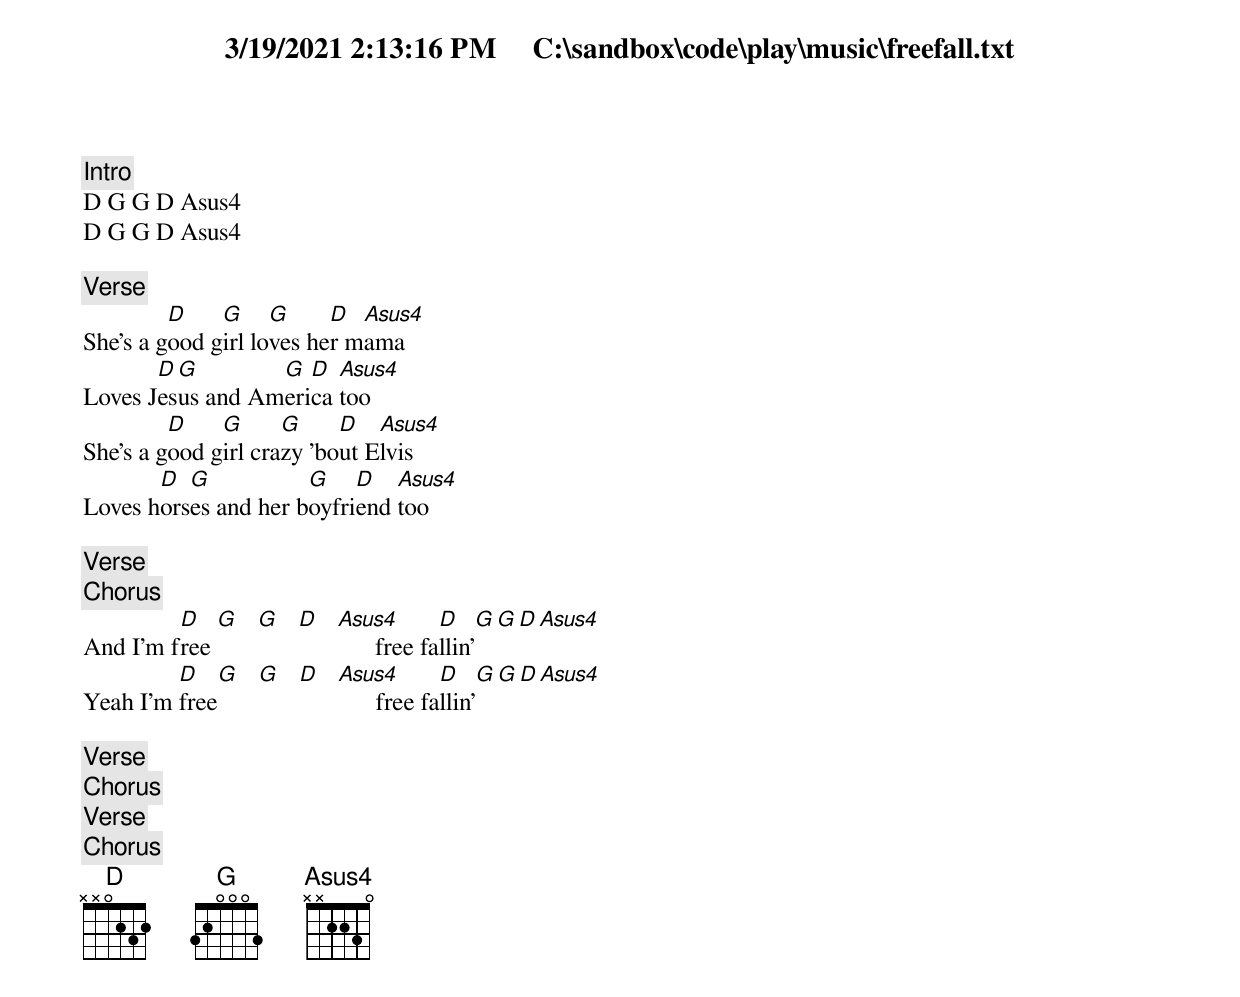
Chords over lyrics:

3/19/2021 2:13:16 PM     C:\sandbox\code\play\music\freefall.txt



[Intro]
D G G D Asus4
D G G D Asus4

[Verse]
         D    G     G     D  Asus4
She's a good girl loves her mama
       D G        G  D  Asus4
Loves Jesus and America too
         D    G      G     D   Asus4
She's a good girl crazy 'bout Elvis
       D  G           G    D   Asus4
Loves horses and her boyfriend too

[Verse]
[Chorus]
         D   G  G  D  Asus4        D     G  G  D  Asus4
And I'm free                free fallin'
         D   G  G  D  Asus4        D     G  G  D  Asus4
Yeah I'm free               free fallin'

[Verse]
[Chorus]
[Verse]
[Chorus]
